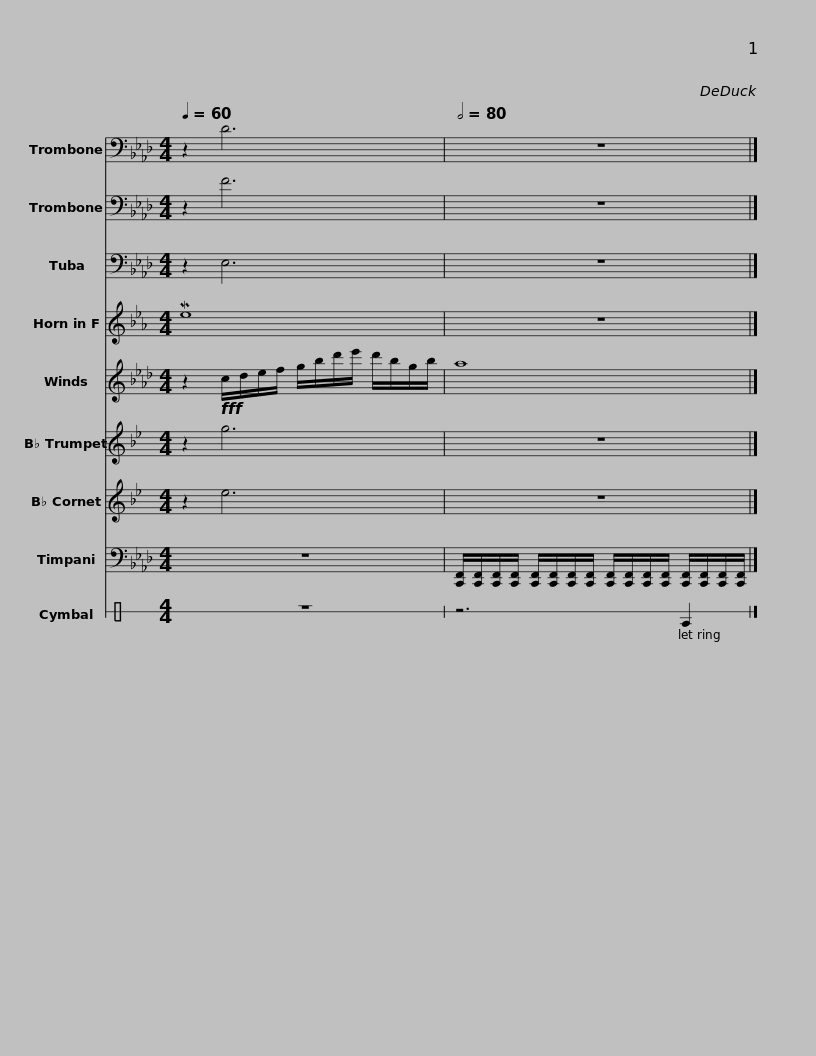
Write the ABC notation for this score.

X:1
%%score 1 2 3 4 5 6 7 8 9
L:1/8
Q:1/4=60
M:4/4
I:linebreak $
K:Ab
V:1 bass
V:2 bass
V:3 bass
V:4 treble transpose=-7
V:5 treble
V:6 treble transpose=-2
V:7 treble transpose=-2
V:8 bass
V:9 perc stafflines=1
K:none
V:1
 z2 D6 |[Q:1/2=80] z8 |] %2
V:2
 z2 F6 | z8 |] %2
V:3
 z2 E,6 | z8 |] %2
V:4
[K:Eb] Me8 | z8 |] %2
V:5
 z2!fff! c/d/e/f/ g/b/d'/e'/ d'/b/g/b/ | a8 |] %2
V:6
[K:Bb] z2 g6 | z8 |] %2
V:7
[K:Bb] z2 e6 | z8 |] %2
V:8
 z8 | [C,,F,,]/[C,,F,,]/[C,,F,,]/[C,,F,,]/ [C,,F,,]/[C,,F,,]/[C,,F,,]/[C,,F,,]/ [C,,F,,]/[C,,F,,]/[C,,F,,]/[C,,F,,]/ [C,,F,,]/[C,,F,,]/[C,,F,,]/[C,,F,,]/ |] %2
V:9
[K:C] z8 | z6 E2 |] %2
